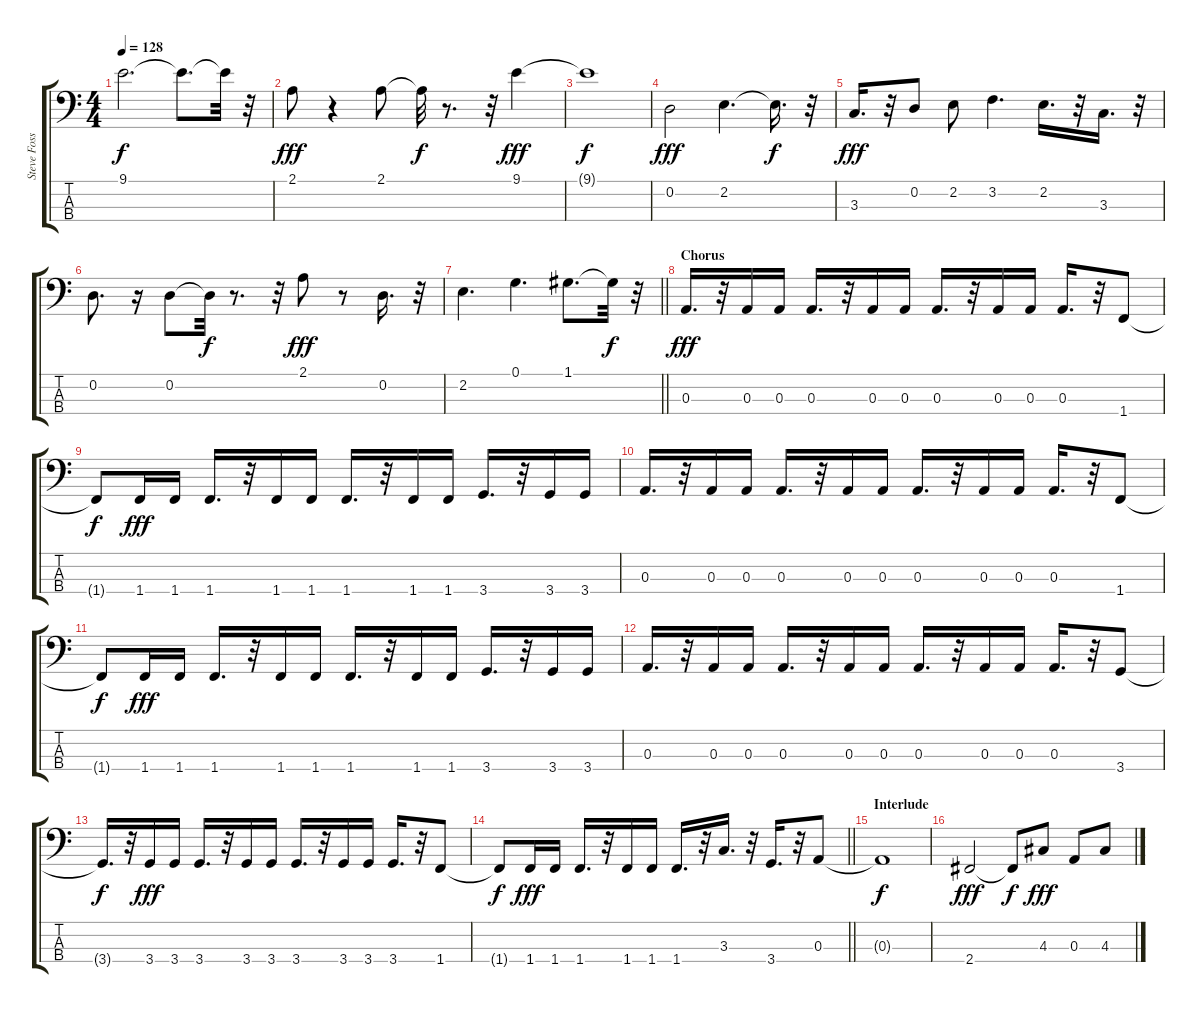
\track ("Steve Fossen" "Steve Foss") {instrument electricbassfinger}
\staff {score tabs}
\tuning (G2 D2 A1 E1) {hide}
\ts (4 4)
\tempo 128
\clef f4
\ks c
9.1{t}.2{d dy f} 9.1{t}.8{d} 9.1{t}.32 r.32 |
2.1.8{dy fff} r.4 2.1.8 2.1{t}.32{dy f} r.8{d} r.32 9.1.4{dy fff} |
9.1{t}.1{dy f} |
0.2.2{dy fff} 2.2.4{d} 2.2{t}.16{d dy f} r.32 |
3.3.16{d dy fff} r.32 0.2.8 2.2.8 3.2.4{d} 2.2.16{d} r.32 3.3.16{d} r.32 |
0.2.8{d} r.16 0.2.8 0.2{t}.32{dy f} r.8{d} r.32 2.1.8{dy fff} r.8 0.2.16{d} r.32 |
\barLineRight lightlight
2.2.4{d} 0.1.4{d} 1.1.8{d} 1.1{t}.32{dy f} r.32 |
\section ("" "Chorus")
0.3.16{d dy fff} r.32 0.3.16 0.3.16 0.3.16{d} r.32 0.3.16 0.3.16 0.3.16{d} r.32 0.3.16 0.3.16 0.3.16{d} r.32 1.4.8 |
1.4{t}.8{dy f} 1.4.16{dy fff} 1.4.16 1.4.16{d} r.32 1.4.16 1.4.16 1.4.16{d} r.32 1.4.16 1.4.16 3.4.16{d} r.32 3.4.16 3.4.16 |
0.3.16{d} r.32 0.3.16 0.3.16 0.3.16{d} r.32 0.3.16 0.3.16 0.3.16{d} r.32 0.3.16 0.3.16 0.3.16{d} r.32 1.4.8 |
1.4{t}.8{dy f} 1.4.16{dy fff} 1.4.16 1.4.16{d} r.32 1.4.16 1.4.16 1.4.16{d} r.32 1.4.16 1.4.16 3.4.16{d} r.32 3.4.16 3.4.16 |
0.3.16{d} r.32 0.3.16 0.3.16 0.3.16{d} r.32 0.3.16 0.3.16 0.3.16{d} r.32 0.3.16 0.3.16 0.3.16{d} r.32 3.4.8 |
3.4{t}.16{d dy f} r.32 3.4.16{dy fff} 3.4.16 3.4.16{d} r.32 3.4.16 3.4.16 3.4.16{d} r.32 3.4.16 3.4.16 3.4.16{d} r.32 1.4.8 |
\barLineRight lightlight
1.4{t}.8{dy f} 1.4.16{dy fff} 1.4.16 1.4.16{d} r.32 1.4.16 1.4.16 1.4.16{d} r.32 3.3.16{d} r.32 3.4.16{d} r.32 0.3.8 |
\section ("" "Interlude")
0.3{t}.1{dy f} |
2.4.2{dy fff} 2.4{t}.8{dy f} 4.3.8{dy fff} 0.3.8 4.3.8
